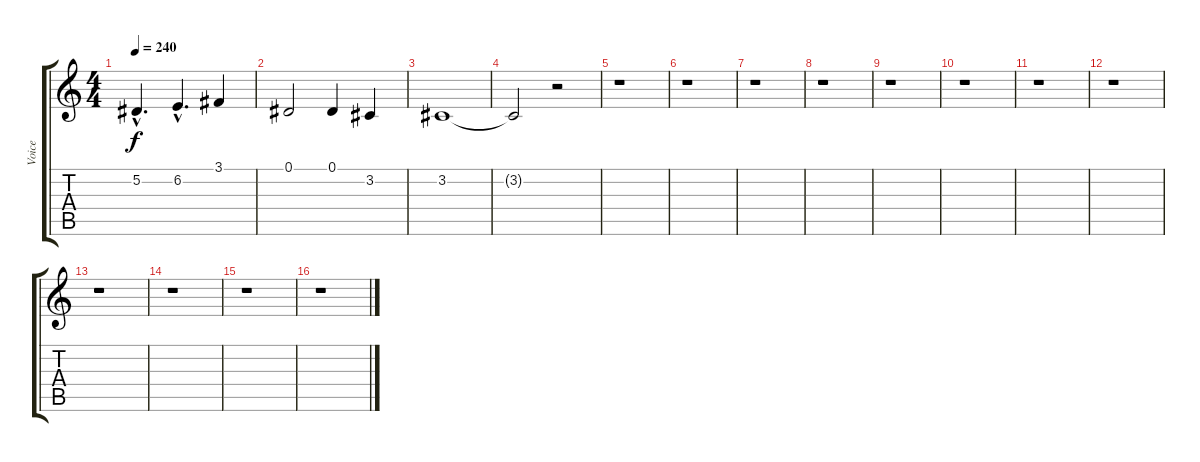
\track ("Voice" "Voice") {instrument violin}
\staff {score tabs}
\tuning (Eb4 Bb3 Gb3 Db3 Ab2 Eb2) {hide}
\ts (4 4)
\tempo 240
\clef g2
\ks c
5.2{hac}.4{d dy f} 6.2{hac}.4{d} 3.1.4 |
0.1.2 0.1.4 3.2.4 |
3.2.1 |
3.2{t}.2 r.2 |
r.1 |
r.1 |
r.1 |
r.1 |
r.1 |
r.1 |
r.1 |
r.1 |
r.1 |
r.1 |
r.1 |
r.1
